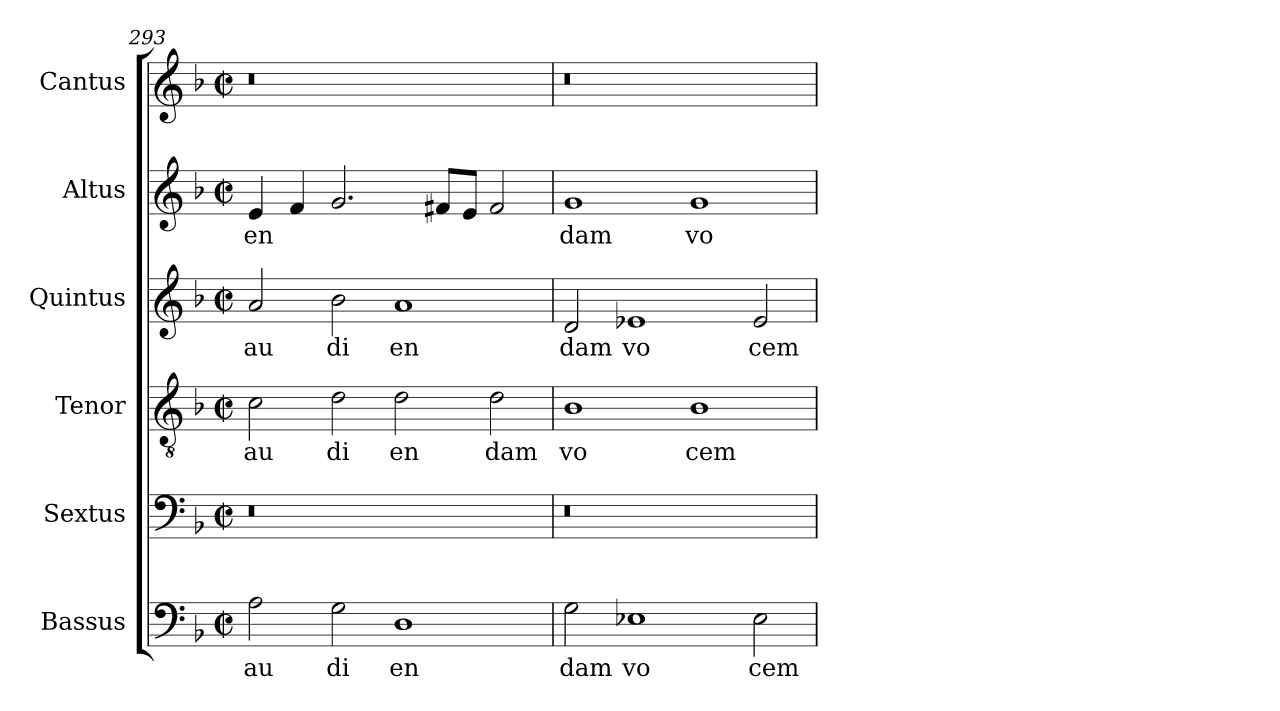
**kern	**text	**kern	**kern	**text	**kern	**text	**kern	**text	**kern
*part6	*part6	*part5	*part4	*part4	*part3	*part3	*part2	*part2	*part1
*staff6	*staff6	*staff5	*staff4	*staff4	*staff3	*staff3	*staff2	*staff2	*staff1
*I"Bassus	*	*I"Sextus	*I"Tenor	*	*I"Quintus	*	*I"Altus	*	*I"Cantus
*I'Bassus	*	*I'Sextus	*I'Tenor	*	*I'Quintus	*	*I'Altus	*	*I'Cantus
*clefF4	*	*clefF4	*clefGv2	*	*clefG2	*	*clefG2	*	*clefG2
*k[b-]	*	*k[b-]	*k[b-]	*	*k[b-]	*	*k[b-]	*	*k[b-]
*F:	*	*F:	*F:	*	*F:	*	*F:	*	*F:
*M2/2	*	*M2/2	*M2/2	*	*M2/2	*	*M2/2	*	*M2/2
*met(c|)	*	*met(c|)	*met(c|)	*	*met(c|)	*	*met(c|)	*	*met(c|)
=293	=293	=293	=293	=293	=293	=293	=293	=293	=293
!	!LO:LY:b:cj	!	!	!LO:LY:b:cj	!	!LO:LY:b:cj	!	!LO:LY:b:cj	!
2A\	au	0r	2c\	au	2a/	au	4e/	-en-	0r
!	!	!	!	!	!	!	!	!LO:LY:b:cj	!
.	.	.	.	.	.	.	4f/	--	.
!	!LO:LY:b:cj	!	!	!LO:LY:b:cj	!	!LO:LY:b:cj	!	!LO:LY:b:cj	!
2G\	di	.	2d\	di	2b-\	di	2.g/	--	.
!	!LO:LY:b:cj	!	!	!LO:LY:b:cj	!	!LO:LY:b:cj	!	!	!
1D	en	.	2d\	en	1a	en	.	.	.
!	!	!	!	!	!	!	!	!LO:LY:b:cj	!
.	.	.	.	.	.	.	8f#/L	--	.
!	!	!	!	!	!	!	!	!LO:LY:b:cj	!
.	.	.	.	.	.	.	8e/J	--	.
!	!	!	!	!LO:LY:b:cj	!	!	!	!LO:LY:b:cj	!
.	.	.	2d\	dam	.	.	2f#/	--	.
=294	=294	=294	=294	=294	=294	=294	=294	=294	=294
!	!LO:LY:b:cj	!	!	!LO:LY:b:cj	!	!LO:LY:b:cj	!	!LO:LY:b:cj	!
2G\	dam	0r	1B-	vo	2d/	dam	1g	-dam	0r
!	!LO:LY:b:cj	!	!	!	!	!LO:LY:b:cj	!	!	!
1E-X	vo	.	.	.	1e-X	vo	.	.	.
!	!	!	!	!LO:LY:b:cj	!	!	!	!LO:LY:b:cj	!
.	.	.	1B-	cem	.	.	1g	vo-	.
!	!LO:LY:b:cj	!	!	!	!	!LO:LY:b:cj	!	!	!
2E-\	cem	.	.	.	2e-/	cem	.	.	.
=	=	=	=	=	=	=	=	=	=
*-	*-	*-	*-	*-	*-	*-	*-	*-	*-
